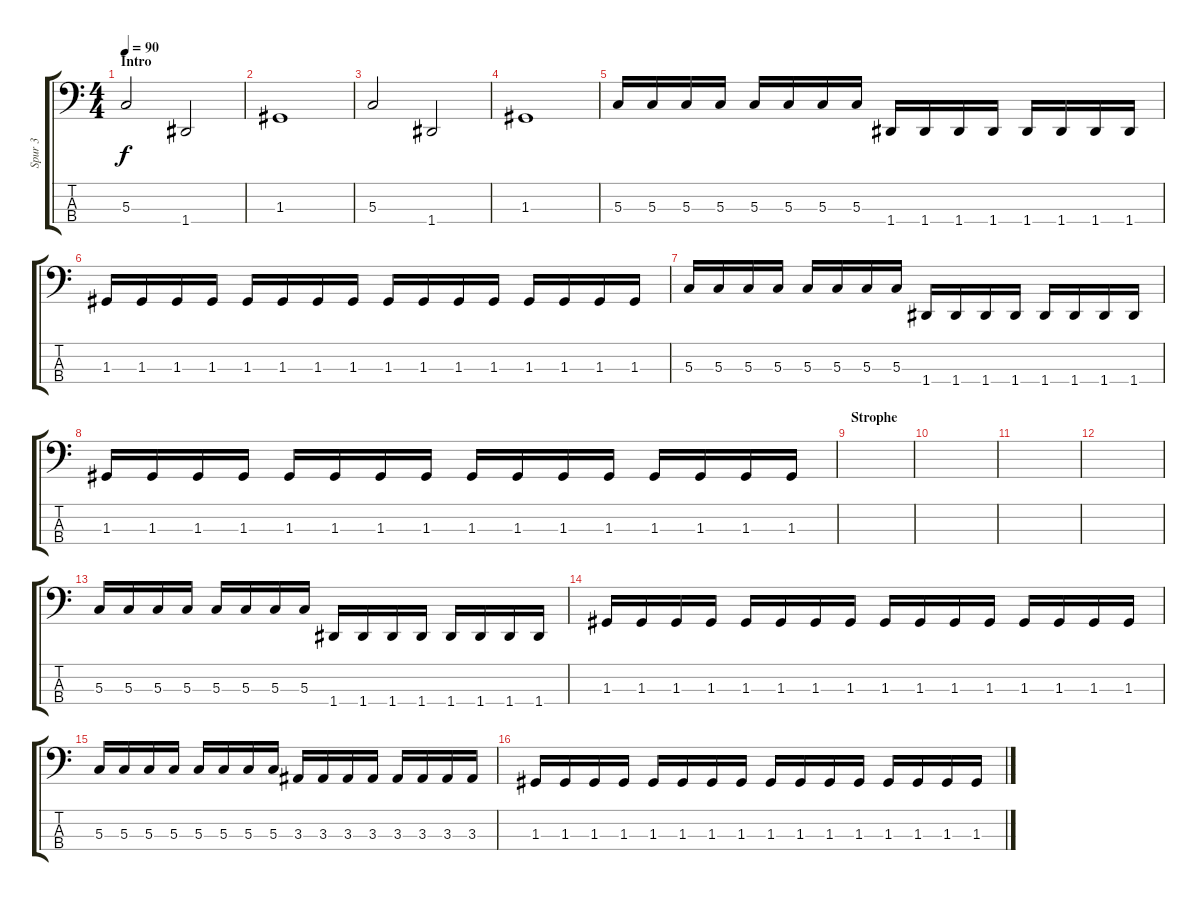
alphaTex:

\track ("Spur 3" "Spur 3") {instrument electricbasspick}
\staff {score tabs}
\tuning (F2 C2 G1 D1) {hide}
\ts (4 4)
\section ("" "Intro")
\tempo 90
\clef f4
\ks c
5.3.2{dy f instrument electricbasspick} 1.4.2 |
1.3.1 |
5.3.2 1.4.2 |
1.3.1 |
5.3.16 5.3.16 5.3.16 5.3.16 5.3.16 5.3.16 5.3.16 5.3.16 1.4.16 1.4.16 1.4.16 1.4.16 1.4.16 1.4.16 1.4.16 1.4.16 |
1.3.16 1.3.16 1.3.16 1.3.16 1.3.16 1.3.16 1.3.16 1.3.16 1.3.16 1.3.16 1.3.16 1.3.16 1.3.16 1.3.16 1.3.16 1.3.16 |
5.3.16 5.3.16 5.3.16 5.3.16 5.3.16 5.3.16 5.3.16 5.3.16 1.4.16 1.4.16 1.4.16 1.4.16 1.4.16 1.4.16 1.4.16 1.4.16 |
1.3.16 1.3.16 1.3.16 1.3.16 1.3.16 1.3.16 1.3.16 1.3.16 1.3.16 1.3.16 1.3.16 1.3.16 1.3.16 1.3.16 1.3.16 1.3.16 |
\section ("" "Strophe")
|
|
|
|
5.3.16 5.3.16 5.3.16 5.3.16 5.3.16 5.3.16 5.3.16 5.3.16 1.4.16 1.4.16 1.4.16 1.4.16 1.4.16 1.4.16 1.4.16 1.4.16 |
1.3.16 1.3.16 1.3.16 1.3.16 1.3.16 1.3.16 1.3.16 1.3.16 1.3.16 1.3.16 1.3.16 1.3.16 1.3.16 1.3.16 1.3.16 1.3.16 |
5.3.16 5.3.16 5.3.16 5.3.16 5.3.16 5.3.16 5.3.16 5.3.16 3.3.16 3.3.16 3.3.16 3.3.16 3.3.16 3.3.16 3.3.16 3.3.16 |
1.3.16 1.3.16 1.3.16 1.3.16 1.3.16 1.3.16 1.3.16 1.3.16 1.3.16 1.3.16 1.3.16 1.3.16 1.3.16 1.3.16 1.3.16 1.3.16
